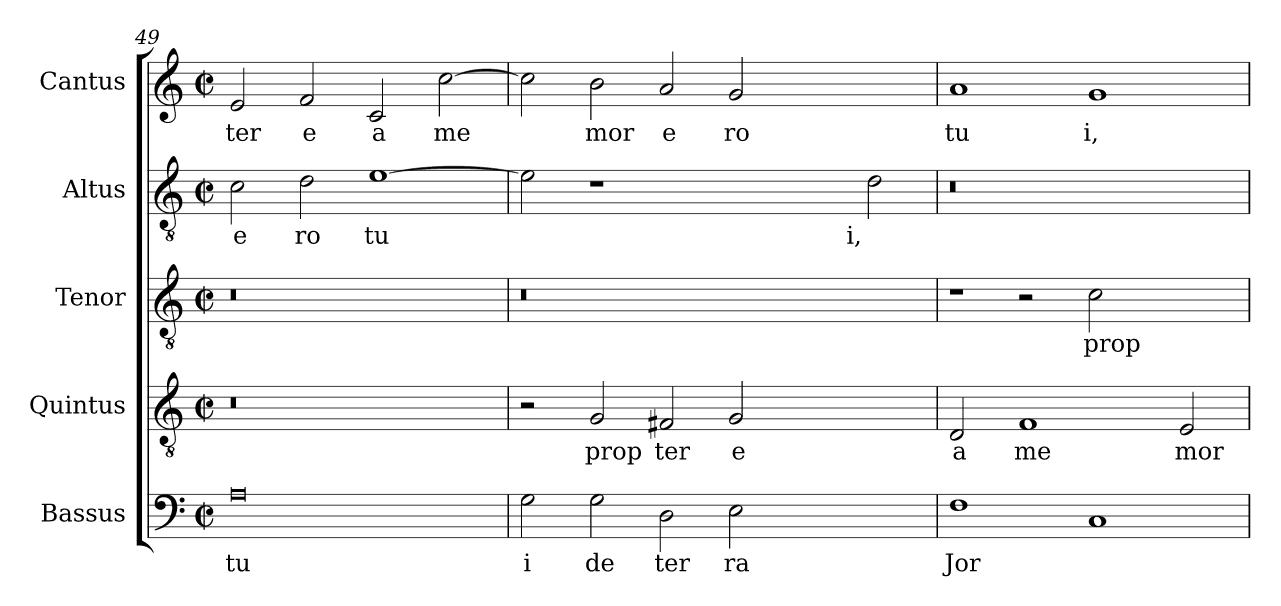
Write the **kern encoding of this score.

**kern	**text	**kern	**text	**kern	**text	**kern	**text	**kern	**text
*part5	*part5	*part4	*part4	*part3	*part3	*part2	*part2	*part1	*part1
*staff5	*staff5	*staff4	*staff4	*staff3	*staff3	*staff2	*staff2	*staff1	*staff1
*I"Bassus	*	*I"Quintus	*	*I"Tenor	*	*I"Altus	*	*I"Cantus	*
*clefF4	*	*clefGv2	*	*clefGv2	*	*clefGv2	*	*clefG2	*
*M2/2	*	*M2/2	*	*M2/2	*	*M2/2	*	*M2/2	*
*met(c|)	*	*met(c|)	*	*met(c|)	*	*met(c|)	*	*met(c|)	*
=49	=49	=49	=49	=49	=49	=49	=49	=49	=49
!	!LO:LY:b:cj	!	!	!	!	!	!LO:LY:b:cj	!	!LO:LY:b:cj
0A	tu	0r	.	0r	.	2c\	e	2e/	ter
!	!	!	!	!	!	!	!LO:LY:b:cj	!	!LO:LY:b:cj
.	.	.	.	.	.	2d\	ro	2f/	e
!	!	!	!	!	!	!	!LO:LY:b:cj	!	!LO:LY:b:cj
.	.	.	.	.	.	[>1e	tu	2c/	a
!	!	!	!	!	!	!	!	!	!LO:LY:b
.	.	.	.	.	.	.	.	[<2cc\	me
!!LO:LB:g=z
=50	=50	=50	=50	=50	=50	=50	=50	=50	=50
!	!LO:LY:b:cj	!	!	!	!	!	!	!	!
2G\	i	2r	.	0r	.	2e\]	.	2cc\]	.
!	!LO:LY:b:cj	!	!LO:LY:b:cj	!	!	!LO:N:vis=1	!	!	!LO:LY:b:cj
2G\	de	2G/	prop	.	.	0r	.	2b\	mor
!	!LO:LY:b:cj	!	!LO:LY:b:cj	!	!	!	!	!	!LO:LY:b:cj
2D\	ter	2F#X/	ter	.	.	.	.	2a/	e
!	!LO:LY:b:cj	!	!LO:LY:b:cj	!	!	!	!	!	!LO:LY:b:cj
2E\	ra	2G/	e	.	.	.	.	2g/	ro
1ryy	.	1ryy	.	1ryy	.	.	.	1ryy	.
!	!	!	!	!	!	!	!LO:LY:b:cj	!	!
.	.	.	.	.	.	2d\	i,	.	.
=51	=51	=51	=51	=51	=51	=51	=51	=51	=51
!	!LO:LY:b:cj	!	!LO:LY:b:cj	!LO:N:vis=1	!	!	!	!	!LO:LY:b:cj
1F	Jor	2D/	a	2r	.	0r	.	1a	tu
!	!	!	!LO:LY:b:cj	!	!	!	!	!	!
.	.	1F	me	2r	.	.	.	.	.
!	!	!	!	!LO:N:vis=2	!LO:LY:b:cj	!	!	!	!LO:LY:b:cj
1C	.	.	.	4c\	prop	.	.	1g	i,
.	.	.	.	2.ryy	.	.	.	.	.
!	!	!	!LO:LY:b:cj	!	!	!	!	!	!
.	.	2E/	mor	.	.	.	.	.	.
=	=	=	=	=	=	=	=	=	=
*-	*-	*-	*-	*-	*-	*-	*-	*-	*-
